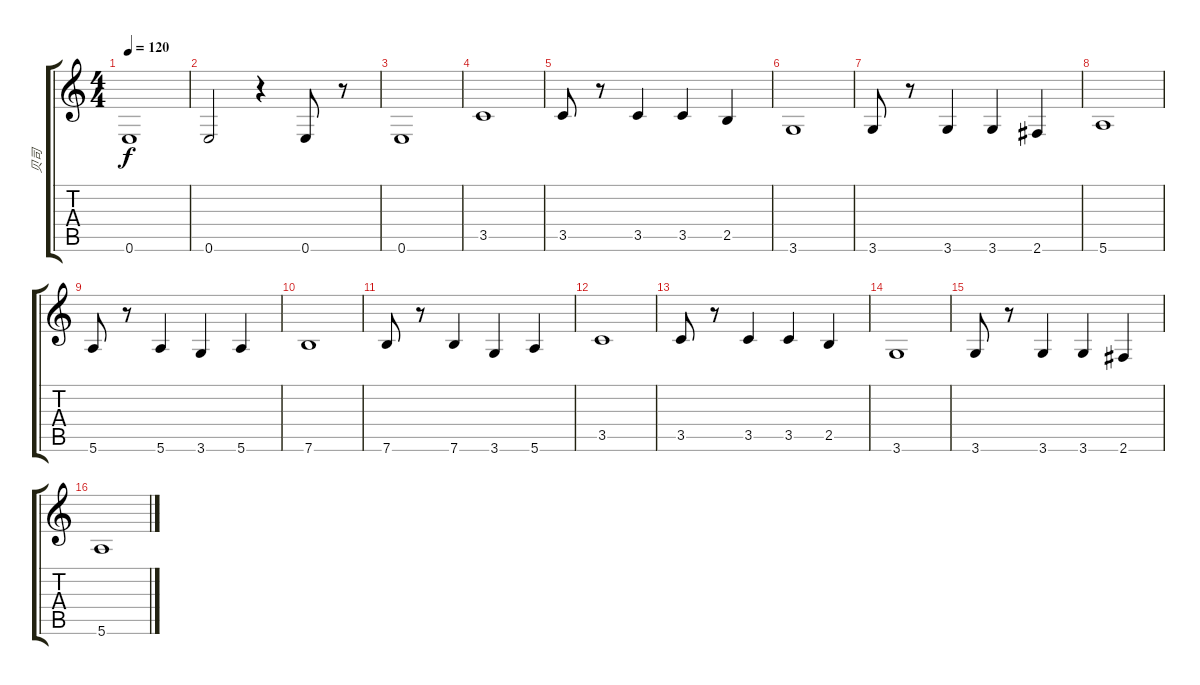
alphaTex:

\track ("贝司" "贝司") {instrument electricbassfinger}
\staff {score tabs}
\tuning (E4 B3 G3 D3 A2 E2) {hide}
\ts (4 4)
\tempo 120
\clef g2
\ks c
0.6.1{dy f} |
0.6.2 r.4 0.6.8 r.8 |
0.6.1 |
3.5.1 |
3.5.8 r.8 3.5.4 3.5.4 2.5.4 |
3.6.1 |
3.6.8 r.8 3.6.4{txt ""} 3.6.4 2.6.4 |
5.6.1 |
5.6.8 r.8 5.6.4 3.6.4 5.6.4 |
7.6.1 |
7.6.8 r.8 7.6.4 3.6.4 5.6.4 |
3.5.1 |
3.5.8 r.8 3.5.4 3.5.4 2.5.4 |
3.6.1 |
3.6.8 r.8 3.6.4 3.6.4 2.6.4 |
5.6.1
